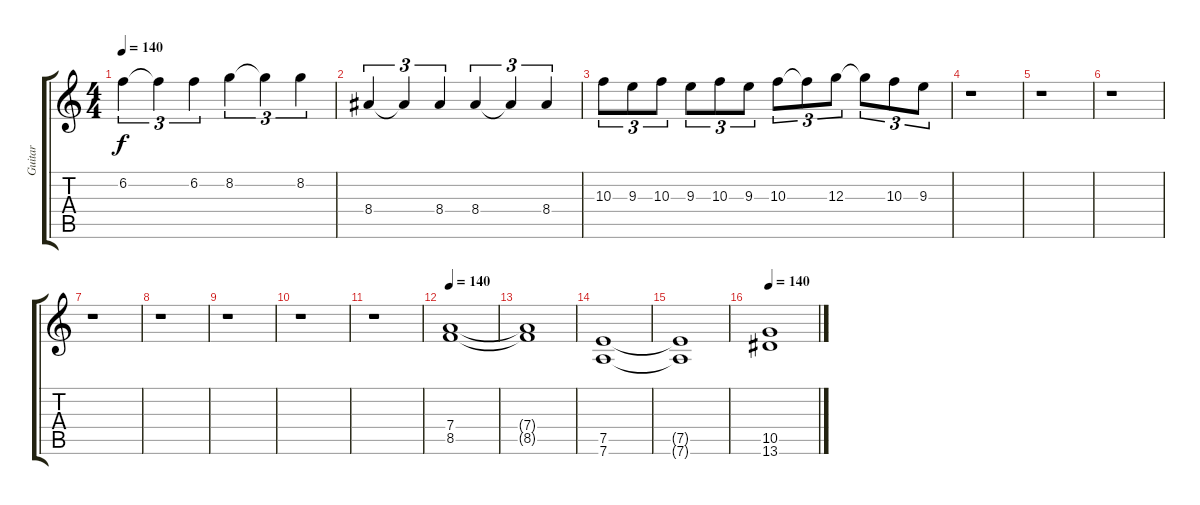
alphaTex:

\track ("Guitar" "Guitar") {instrument distortionguitar}
\staff {score tabs}
\tuning (E4 B3 G3 D3 A2 D2) {hide}
\ts (4 4)
\tempo 140
\clef g2
\ks c
6.2.4{tu (3 2) dy f} 6.2{t}.4{tu (3 2)} 6.2.4{tu (3 2)} 8.2.4{tu (3 2)} 8.2{t}.4{tu (3 2)} 8.2.4{tu (3 2)} |
8.4.4{tu (3 2)} 8.4{t}.4{tu (3 2)} 8.4.4{tu (3 2)} 8.4.4{tu (3 2)} 8.4{t}.4{tu (3 2)} 8.4.4{tu (3 2)} |
10.3.8{tu (3 2)} 9.3.8{tu (3 2)} 10.3.8{tu (3 2)} 9.3.8{tu (3 2)} 10.3.8{tu (3 2)} 9.3.8{tu (3 2)} 10.3.8{tu (3 2)} 10.3{t}.8{tu (3 2)} 12.3.8{tu (3 2)} 12.3{t}.8{tu (3 2)} 10.3.8{tu (3 2)} 9.3.8{tu (3 2)} |
r.1 |
r.1 |
r.1 |
r.1 |
r.1 |
r.1 |
r.1 |
r.1 |
\tempo 140
(7.4 8.5).1 |
(7.4{t} 8.5{t}).1 |
(7.5 7.6).1 |
(7.5{t} 7.6{t}).1 |
\tempo 140
(10.5 13.6).1
